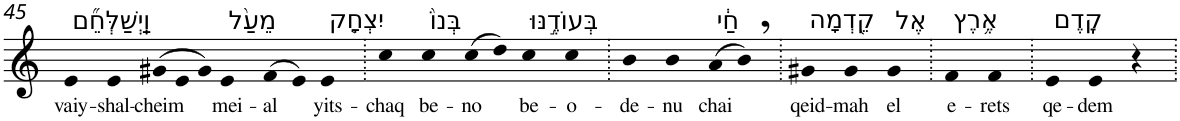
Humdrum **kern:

**kern	**text
*part1	*part1
*staff1	*staff1
*I"Piano	*
*I'Pno	*
!!LO:PB:g=z
*clefG2	*
*k[]	*
=45	=45
!LO:TX:a:t=וַֽיְשַׁלְּחֵ֞ם	!
!	!LO:LY:b
4e	vaiy-
!	!LO:LY:b
4e	-shal-
*Xtuplet	*
!	!LO:LY:b
(>12g#X	-cheim
12e	.
12g#)	.
!LO:TX:a:t=מֵעַ֨ל	!
!	!LO:LY:b
4e	mei-
!	!LO:LY:b
(>8f	-al
8e)	.
!LO:TX:a:t=יִצְחָ֤ק	!
!	!LO:LY:b
4e	yits-
=46.	=46.
!	!LO:LY:b
4cc	-chaq
!LO:TX:a:t=בְּנוֹ֙	!
!	!LO:LY:b
4cc	be-
!	!LO:LY:b
(>8cc	-no
8dd)	.
!LO:TX:a:t=בְּעוֹדֶ֣נּוּ	!
!	!LO:LY:b
4cc	be-
!	!LO:LY:b
4cc	-o-
=47.	=47.
!	!LO:LY:b
4b	-de-
!	!LO:LY:b
4b	-nu
!LO:TX:a:t=חַ֔י	!
!	!LO:LY:b
(>8a	chai
8b,)	.
=48.	=48.
!LO:TX:a:t=קֵ֖דְמָה	!
!	!LO:LY:b
4g#X	qeid-
!	!LO:LY:b
4g#	-mah
!LO:TX:a:t=אֶל	!
!	!LO:LY:b
4g#	el
=49.	=49.
!LO:TX:a:t=אֶ֥רֶץ	!
!	!LO:LY:b
4f	e-
!	!LO:LY:b
4f	-rets
=50.	=50.
!LO:TX:a:t=קֶֽדֶם	!
!	!LO:LY:b
4e	qe-
!	!LO:LY:b
4e	-dem
4r	.
=.	=.
*-	*-
